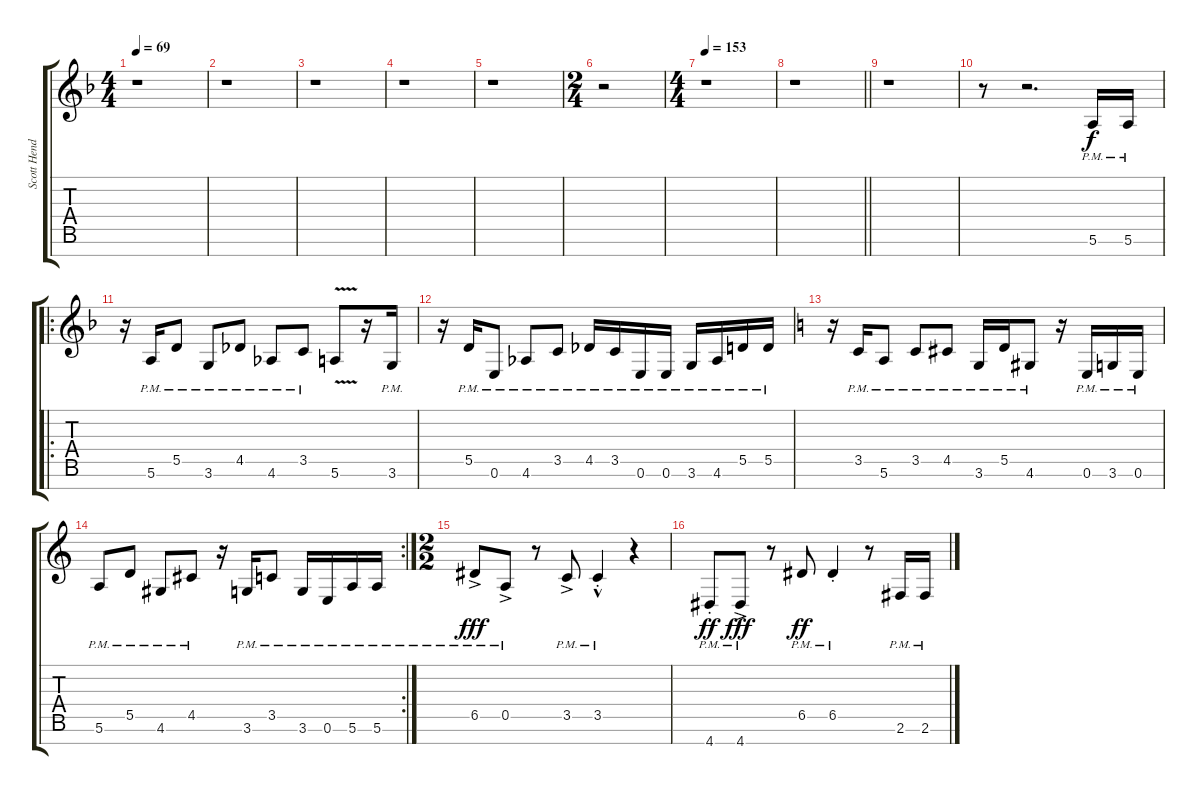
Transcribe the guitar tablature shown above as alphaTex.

\track ("Scott Henderson - 7-string Dist. Gtr. #1" "Scott Hend") {instrument distortionguitar}
\staff {score tabs}
\tuning (E4 B3 G3 D3 A2 E2 B1) {hide}
\ts (4 4)
\tempo 69
\clef g2
\ks f
r.1{dy f instrument distortionguitar} |
r.1 |
r.1 |
r.1 |
r.1 |
\ts (2 4)
r.2 |
\ts (4 4)
\tempo 153
r.1 |
\barLineRight lightlight
r.1 |
r.1 |
r.8 r.2{d} 5.6{pm}.16 5.6{pm}.16 |
\ro
r.16 5.6{pm}.16 5.5{pm}.8 3.6{pm}.8 4.5{pm}.8 4.6{pm}.8 3.5{pm}.8 5.6{v}.8 r.16 3.6{pm}.16 |
r.16 5.5{pm}.16 0.6{pm}.8 4.6{pm}.8 3.5{pm}.8 4.5{pm}.16 3.5{pm}.16 0.6{pm}.16 0.6{pm}.16 3.6{pm}.16 4.6{pm}.16 5.5{pm}.16 5.5{pm}.16 |
\ks c
r.16 3.5{pm}.16 5.6{pm}.8 3.5{pm}.8 4.5{pm}.8 3.6{pm}.16 5.5{pm}.16 4.6{pm}.8 r.16 0.6{pm}.16 3.6{pm}.16 0.6{pm}.16 |
\rc 2
5.6{pm}.8 5.5{pm}.8 4.6{pm}.8 4.5{pm}.8 r.16 3.6{pm}.16 3.5{pm}.8 3.6{pm}.16 0.6{pm}.16 5.6{pm}.16 5.6{pm}.16 |
\ts (2 2)
6.5{ac pm}.8{dy fff} 0.5{ac pm}.8 r.8 3.5{ac pm}.8 3.5{hac pm st}.4 r.4 |
4.7{pm st}.8{dy ff} 4.7{ac pm}.8{dy fff} r.8 6.5{pm}.8{dy ff} 6.5{pm st}.4 r.8 2.6{pm}.16 2.6{pm}.16
